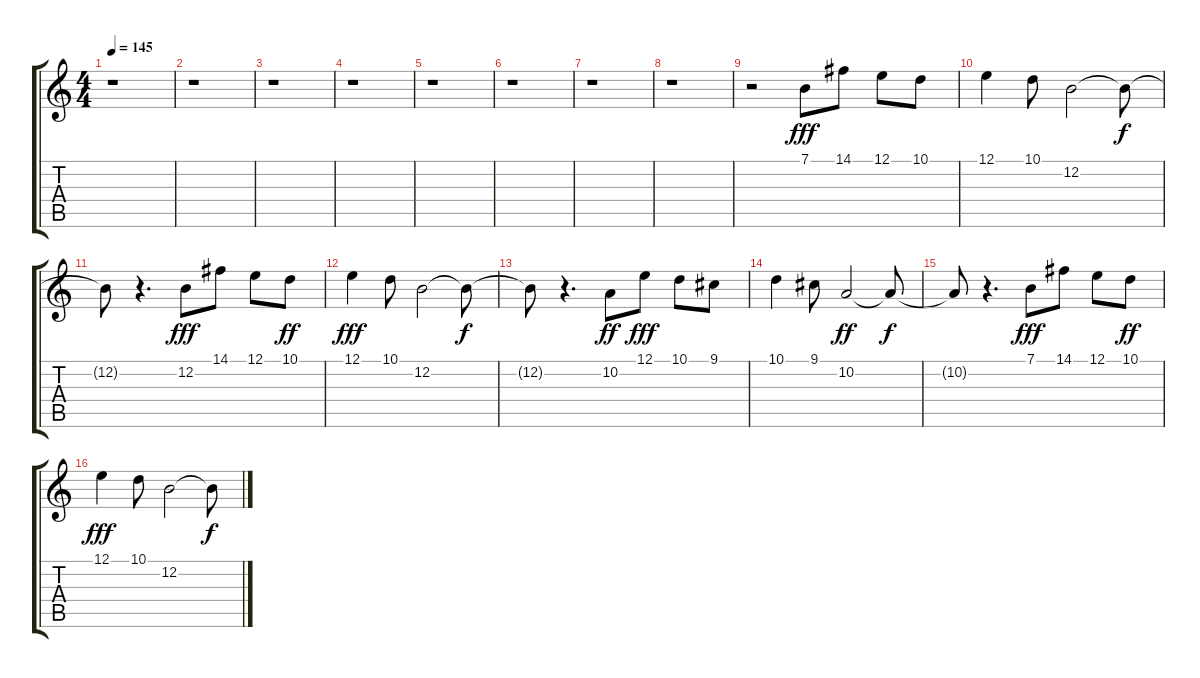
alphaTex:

\track "" {instrument fx4atmosphere}
\staff {score tabs}
\tuning (E4 B3 G3 D3 A2 E2) {hide}
\ts (4 4)
\tempo 145
\clef g2
\ks c
r.1{dy f} |
r.1 |
r.1 |
r.1 |
r.1 |
r.1 |
r.1 |
r.1 |
r.2 7.1.8{dy fff} 14.1.8 12.1.8 10.1.8 |
12.1.4 10.1.8 12.2.2 12.2{t}.8{dy f} |
12.2{t}.8 r.4{d} 12.2.8{dy fff} 14.1.8 12.1.8 10.1.8{dy ff} |
12.1.4{dy fff} 10.1.8 12.2.2 12.2{t}.8{dy f} |
12.2{t}.8 r.4{d} 10.2.8{dy ff} 12.1.8{dy fff} 10.1.8 9.1.8 |
10.1.4 9.1.8 10.2.2{dy ff} 10.2{t}.8{dy f} |
10.2{t}.8 r.4{d} 7.1.8{dy fff} 14.1.8 12.1.8 10.1.8{dy ff} |
12.1.4{dy fff} 10.1.8 12.2.2 12.2{t}.8{dy f}
